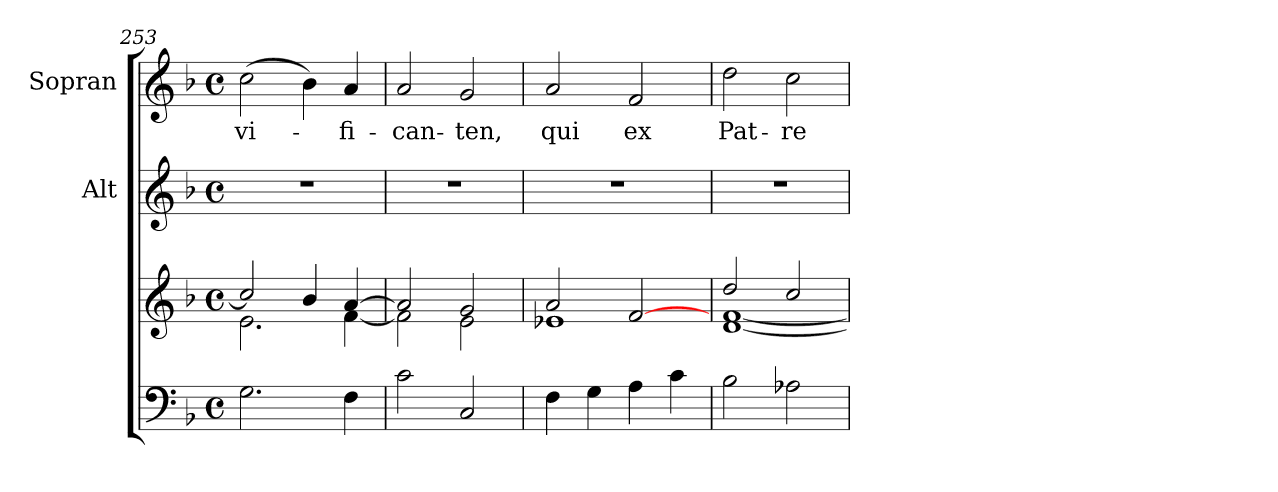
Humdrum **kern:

**kern	**kern	**kern	**kern	**text
*part3	*part3	*part2	*part1	*part1
*staff4	*staff3	*staff2	*staff1	*staff1
*	*	*I"Alt	*I"Sopran	*
*	*	*I'A.	*I'S.	*
*clefF4	*clefG2	*clefG2	*clefG2	*
*k[b-]	*k[b-]	*k[b-]	*k[b-]	*
*F:	*F:	*F:	*F:	*
*M4/4	*M4/4	*M4/4	*M4/4	*
*met(c)	*met(c)	*met(c)	*met(c)	*
=253	=253	=253	=253	=253
*	*^	*	*	*
!	!	!	!	!	!LO:LY:b
2.G\	2cc/]	2.e\	1r	(>2cc\	-vi-
.	4b-/	.	.	4b-\)	.
!	!	!	!	!	!LO:LY:b
4F\	[>4a/	[<4f\	.	4a/	-fi-
!!LO:LB:g=z
=254	=254	=254	=254	=254	=254
!	!	!	!	!	!LO:LY:b
2c\	2a/]	2f\]	1r	2a/	-can-
!	!	!	!	!	!LO:LY:b
2C/	2g/	2e\	.	2g/	-ten,
=255	=255	=255	=255	=255	=255
!	!	!	!	!	!LO:LY:b
4F\	2a/	1e-X	1r	2a/	qui
4G\	.	.	.	.	.
!	!	!	!	!	!LO:LY:b
4A\	[>2f/	.	.	2f/	ex
4c\	.	.	.	.	.
=256	=256	=256	=256	=256	=256
!	!	!	!	!	!LO:LY:b
2B-\	2dd/	[<1d [<1f	1r	2dd\	Pat-
!	!	!	!	!	!LO:LY:b
2A-X\	2cc/	.	.	2cc\	-re
*	*v	*v	*	*	*
=	=	=	=	=
*-	*-	*-	*-	*-
